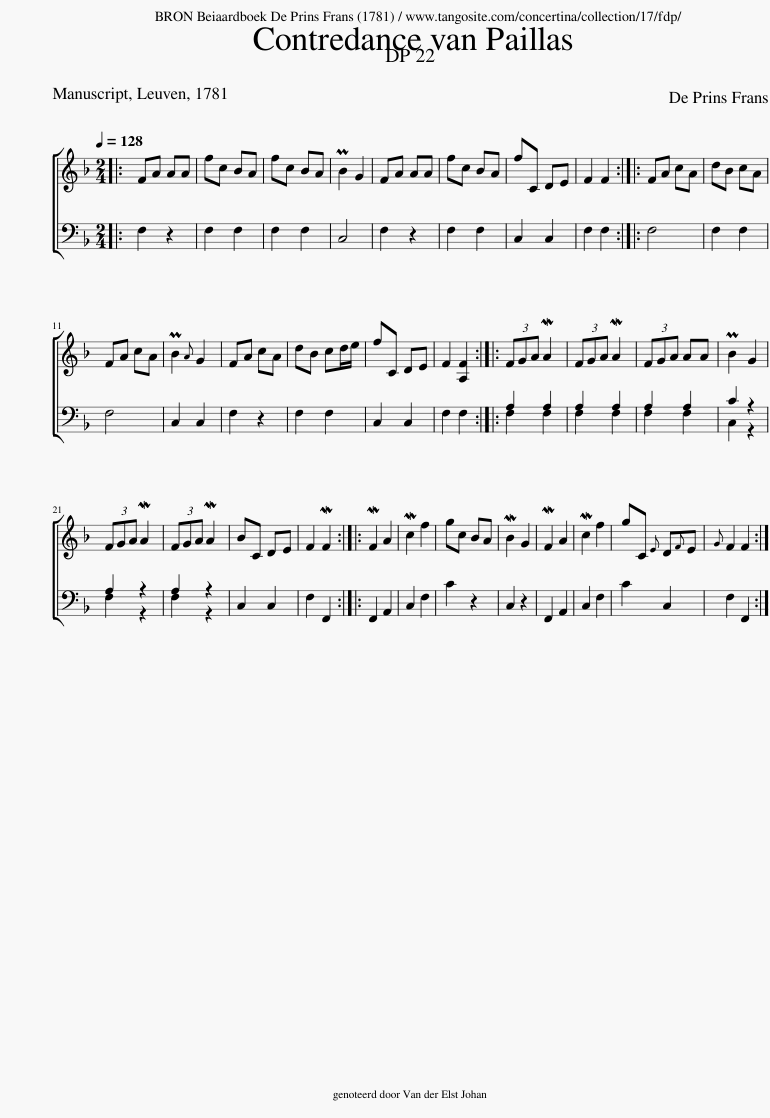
X:1
%%score [ 1 ( 2 3 ) ]
L:1/8
Q:1/4=128
M:2/4
I:linebreak $
K:F
V:1 treble
V:2 bass
V:3 bass
V:1
|: FA AA | fc BA | fc BA | PB2 G2 | FA AA | %5
 fc BA | fC DE | F2 F2 :: FA cA | dB cA |$ %10
 FA cA | PB2{A} G2 | FA cA | dB cd/e/ | fC DE | %15
 F2 [A,F]2 :: (3FGA MA2 | (3FGA MA2 | (3FGA AA | PB2 G2 |$ %20
 (3FGA MA2 | (3FGA MA2 | BC DE | F2 MF2 :: MF2 A2 | %25
 Mc2 f2 | gc BA | MB2 G2 | MF2 A2 | Mc2 f2 | %30
 gC{E} D{F}E |{G} F2 F2 :| %32
V:2
|: F,2 z2 | F,2 F,2 | F,2 F,2 | C,4 | F,2 z2 | %5
 F,2 F,2 | C,2 C,2 | F,2 F,2 :: F,4 | F,2 F,2 |$ %10
 F,4 | C,2 C,2 | F,2 z2 | F,2 F,2 | C,2 C,2 | %15
 F,2 F,2 :: A,2 A,2 | A,2 A,2 | A,2 A,2 | C2 z2 |$ %20
 A,2 z2 | A,2 z2 | C,2 C,2 | F,2 F,,2 :: F,,2 A,,2 | %25
 C,2 F,2 | C2 z2 | C,2 z2 | F,,2 A,,2 | C,2 F,2 | %30
 C2 C,2 | F,2 F,,2 :| %32
V:3
|: x4 | x4 | x4 | x4 | x4 | %5
 x4 | x4 | x4 :: x4 | x4 |$ %10
 x4 | x4 | x4 | x4 | x4 | %15
 x4 :: F,2 F,2 | F,2 F,2 | F,2 F,2 | C,2 z2 |$ %20
 F,2 z2 | F,2 z2 | x4 | x4 :: x4 | %25
 x4 | x4 | x4 | x4 | x4 | %30
 x4 | x4 :| %32
